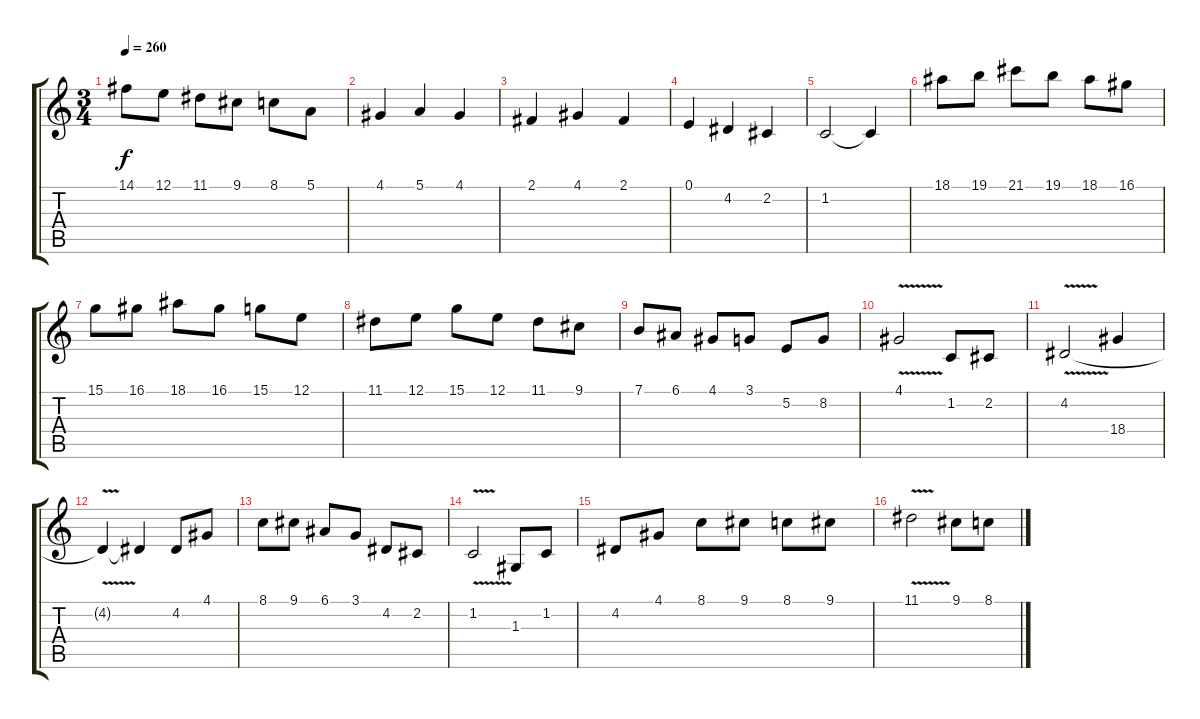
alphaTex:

\track "" {instrument rockorgan}
\staff {score tabs}
\tuning (E4 B3 G3 D3 A2 E2) {hide}
\ts (3 4)
\tempo 260
\clef g2
\ks c
14.1.8{dy f} 12.1.8 11.1.8 9.1.8 8.1.8 5.1.8 |
4.1.4 5.1.4 4.1.4 |
2.1.4 4.1.4 2.1.4 |
0.1.4 4.2.4 2.2.4 |
1.2.2 1.2{t}.4 |
18.1.8 19.1.8 21.1.8 19.1.8 18.1.8 16.1.8 |
15.1.8 16.1.8 18.1.8 16.1.8 15.1.8 12.1.8 |
11.1.8 12.1.8 15.1.8 12.1.8 11.1.8 9.1.8 |
7.1.8 6.1.8 4.1.8 3.1.8 5.2.8 8.2.8 |
4.1{v}.2 1.2.8 2.2.8 |
4.2{v}.2 18.4.4 |
4.2{t}.4 4.2{t}.4 4.2.8 4.1.8 |
8.1.8 9.1.8 6.1.8 3.1.8 4.2.8 2.2.8 |
1.2{v}.2 1.3.8 1.2.8 |
4.2.8 4.1.8 8.1.8 9.1.8 8.1.8 9.1.8 |
11.1{v}.2 9.1.8 8.1.8
